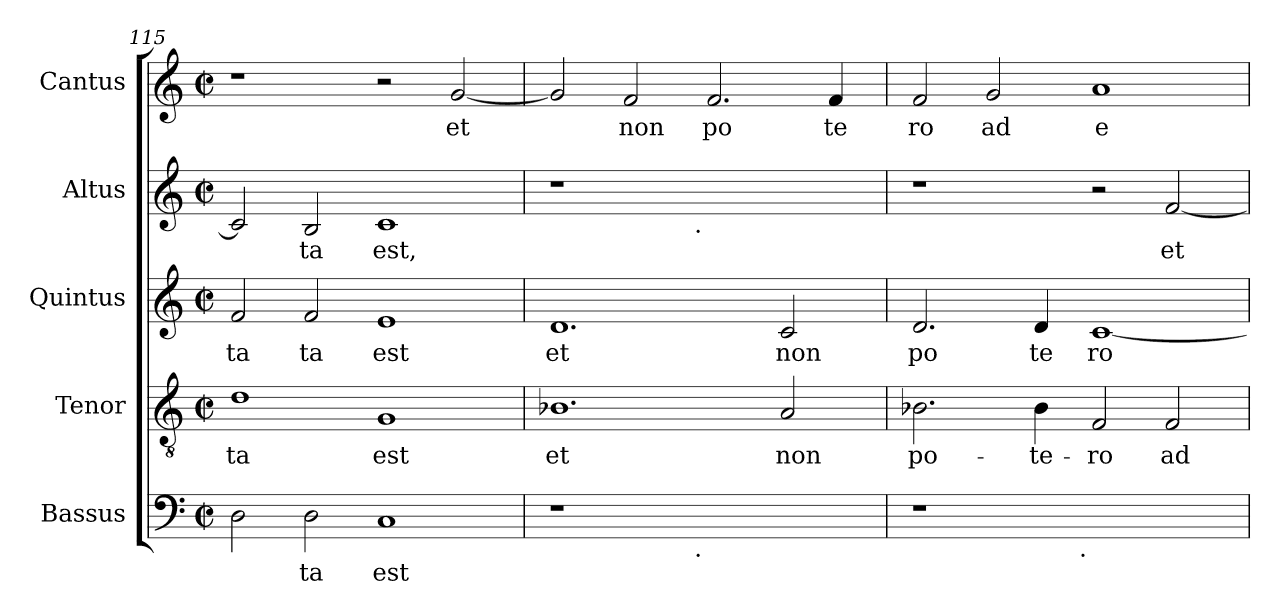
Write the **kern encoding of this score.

**kern	**text	**kern	**text	**kern	**text	**kern	**text	**kern	**text
*part5	*part5	*part4	*part4	*part3	*part3	*part2	*part2	*part1	*part1
*staff5	*staff5	*staff4	*staff4	*staff3	*staff3	*staff2	*staff2	*staff1	*staff1
*I"Bassus	*	*I"Tenor	*	*I"Quintus	*	*I"Altus	*	*I"Cantus	*
*clefF4	*	*clefGv2	*	*clefG2	*	*clefG2	*	*clefG2	*
*k[]	*	*k[]	*	*k[]	*	*k[]	*	*k[]	*
*C:	*	*C:	*	*C:	*	*C:	*	*C:	*
*M2/2	*	*M2/2	*	*M2/2	*	*M2/2	*	*M2/2	*
*met(c|)	*	*met(c|)	*	*met(c|)	*	*met(c|)	*	*met(c|)	*
=115	=115	=115	=115	=115	=115	=115	=115	=115	=115
!	!LO:LY:b:cj	!	!LO:LY:b:cj	!	!LO:LY:b:cj	!	!LO:LY:b:cj	!	!
2D\	--	1d	-ta	2f/	ta	2c/]	.	1r	.
!	!LO:LY:b:cj	!	!	!	!LO:LY:b:cj	!	!LO:LY:b:cj	!	!
2D\	-ta	.	.	2f/	ta	2B/	ta	.	.
!	!LO:LY:b:cj	!	!LO:LY:b:cj	!	!LO:LY:b:cj	!	!LO:LY:b:cj	!	!
1C	est	1G	est	1e	est	1c	est,	2r	.
!	!	!	!	!	!	!	!	!	!LO:LY:b:cj
.	.	.	.	.	.	.	.	[<2g/	et
=116	=116	=116	=116	=116	=116	=116	=116	=116	=116
!	!	!	!LO:LY:b:cj	!	!LO:LY:b:cj	!	!	!	!LO:LY:b:cj
*^	*	*	*	*	*	*^	*	*	*
1r	2ryy	.	1.B-X	et	1.d	et	1r	2ryy	.	2g/]	.
!	!	!	!	!	!	!	!	!	!	!	!LO:LY:b:cj
.	4...ryy	.	.	.	.	.	.	4...ryy	.	2f/	non
!	!	!	!	!	!	!	!	!LO:TX:b:t=.	!	!	!
!	!LO:TX:b:t=.	!	!	!	!	!	!	!	!	!	!
.	1ryy	.	.	.	.	.	.	1ryy	.	.	.
!	!	!	!	!	!	!	!	!	!	!	!LO:LY:b:cj
1ryy	.	.	.	.	.	.	1ryy	.	.	2.f/	po
!	!	!	!	!LO:LY:b:cj	!	!LO:LY:b:cj	!	!	!	!	!
.	.	.	2A/	non	2c/	non	.	.	.	.	.
!	!	!	!	!	!	!	!	!	!	!	!LO:LY:b:cj
.	.	.	.	.	.	.	.	.	.	4f/	te
.	32ryy	.	.	.	.	.	.	32ryy	.	.	.
!!LO:LB:g=z
=117	=117	=117	=117	=117	=117	=117	=117	=117	=117	=117	=117
!	!	!	!	!LO:LY:b:cj	!	!LO:LY:b:cj	!	!	!	!	!LO:LY:b:cj
*	*	*	*	*	*	*	*v	*v	*	*	*
1r	2ryy	.	2.B-X\	po-	2.d/	po	1r	.	2f/	ro
!	!	!	!	!	!	!	!	!	!	!LO:LY:b:cj
.	4...ryy	.	.	.	.	.	.	.	2g/	ad
!	!	!	!	!LO:LY:b:cj	!	!LO:LY:b:cj	!	!	!	!
.	.	.	4B-\	-te-	4d/	te	.	.	.	.
!	!LO:TX:b:t=.	!	!	!	!	!	!	!	!	!
.	1ryy	.	.	.	.	.	.	.	.	.
!	!	!	!	!LO:LY:b:cj	!	!LO:LY:b:cj	!	!	!	!LO:LY:b:cj
1ryy	.	.	2F/	-ro	[<1c	ro	2r	.	1a	e-
!	!	!	!	!LO:LY:b:cj	!	!	!	!LO:LY:b:cj	!	!
.	.	.	2F/	ad	.	.	[<2f/	et	.	.
.	32ryy	.	.	.	.	.	.	.	.	.
*v	*v	*	*	*	*	*	*	*	*	*
=	=	=	=	=	=	=	=	=	=
*-	*-	*-	*-	*-	*-	*-	*-	*-	*-
